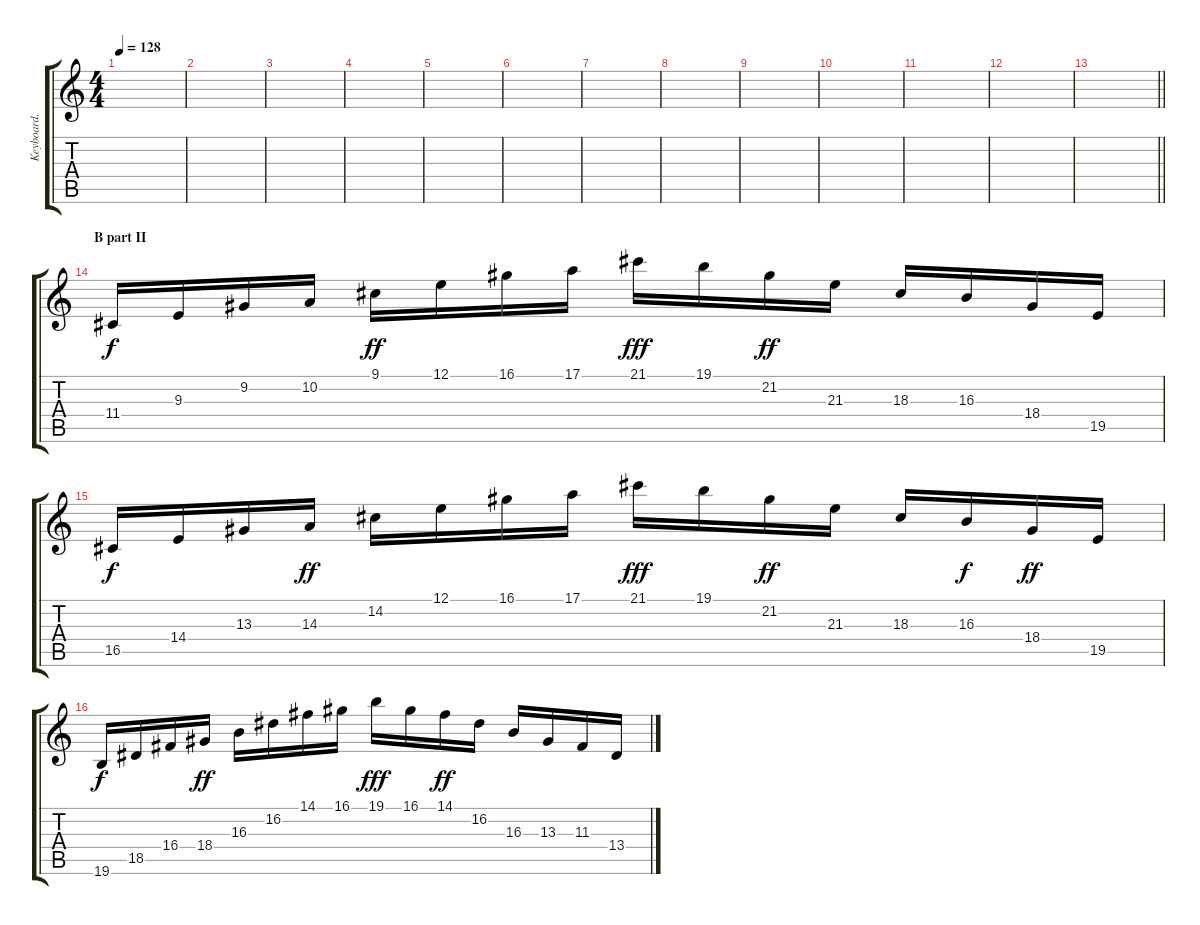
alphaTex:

\track ("Keyboard." "Keyboard.") {instrument acousticgrandpiano}
\staff {score tabs}
\tuning (E4 B3 G3 D3 A2 E2) {hide}
\ts (4 4)
\tempo 128
\clef g2
\ks c
|
|
|
|
|
|
|
|
|
|
|
|
\barLineRight lightlight
|
\section ("" "B part II")
11.4.16{dy f instrument electricpiano1} 9.3.16 9.2.16 10.2.16 9.1.16{dy ff} 12.1.16 16.1.16 17.1.16 21.1.16{dy fff} 19.1.16 21.2.16{dy ff} 21.3.16 18.3.16 16.3.16 18.4.16 19.5.16 |
16.5.16{dy f} 14.4.16 13.3.16 14.3.16{dy ff} 14.2.16 12.1.16 16.1.16 17.1.16 21.1.16{dy fff} 19.1.16 21.2.16{dy ff} 21.3.16 18.3.16 16.3.16{dy f} 18.4.16{dy ff} 19.5.16 |
19.6.16{dy f} 18.5.16 16.4.16 18.4.16{dy ff} 16.3.16 16.2.16 14.1.16 16.1.16 19.1.16{dy fff} 16.1.16 14.1.16{dy ff} 16.2.16 16.3.16 13.3.16 11.3.16 13.4.16
